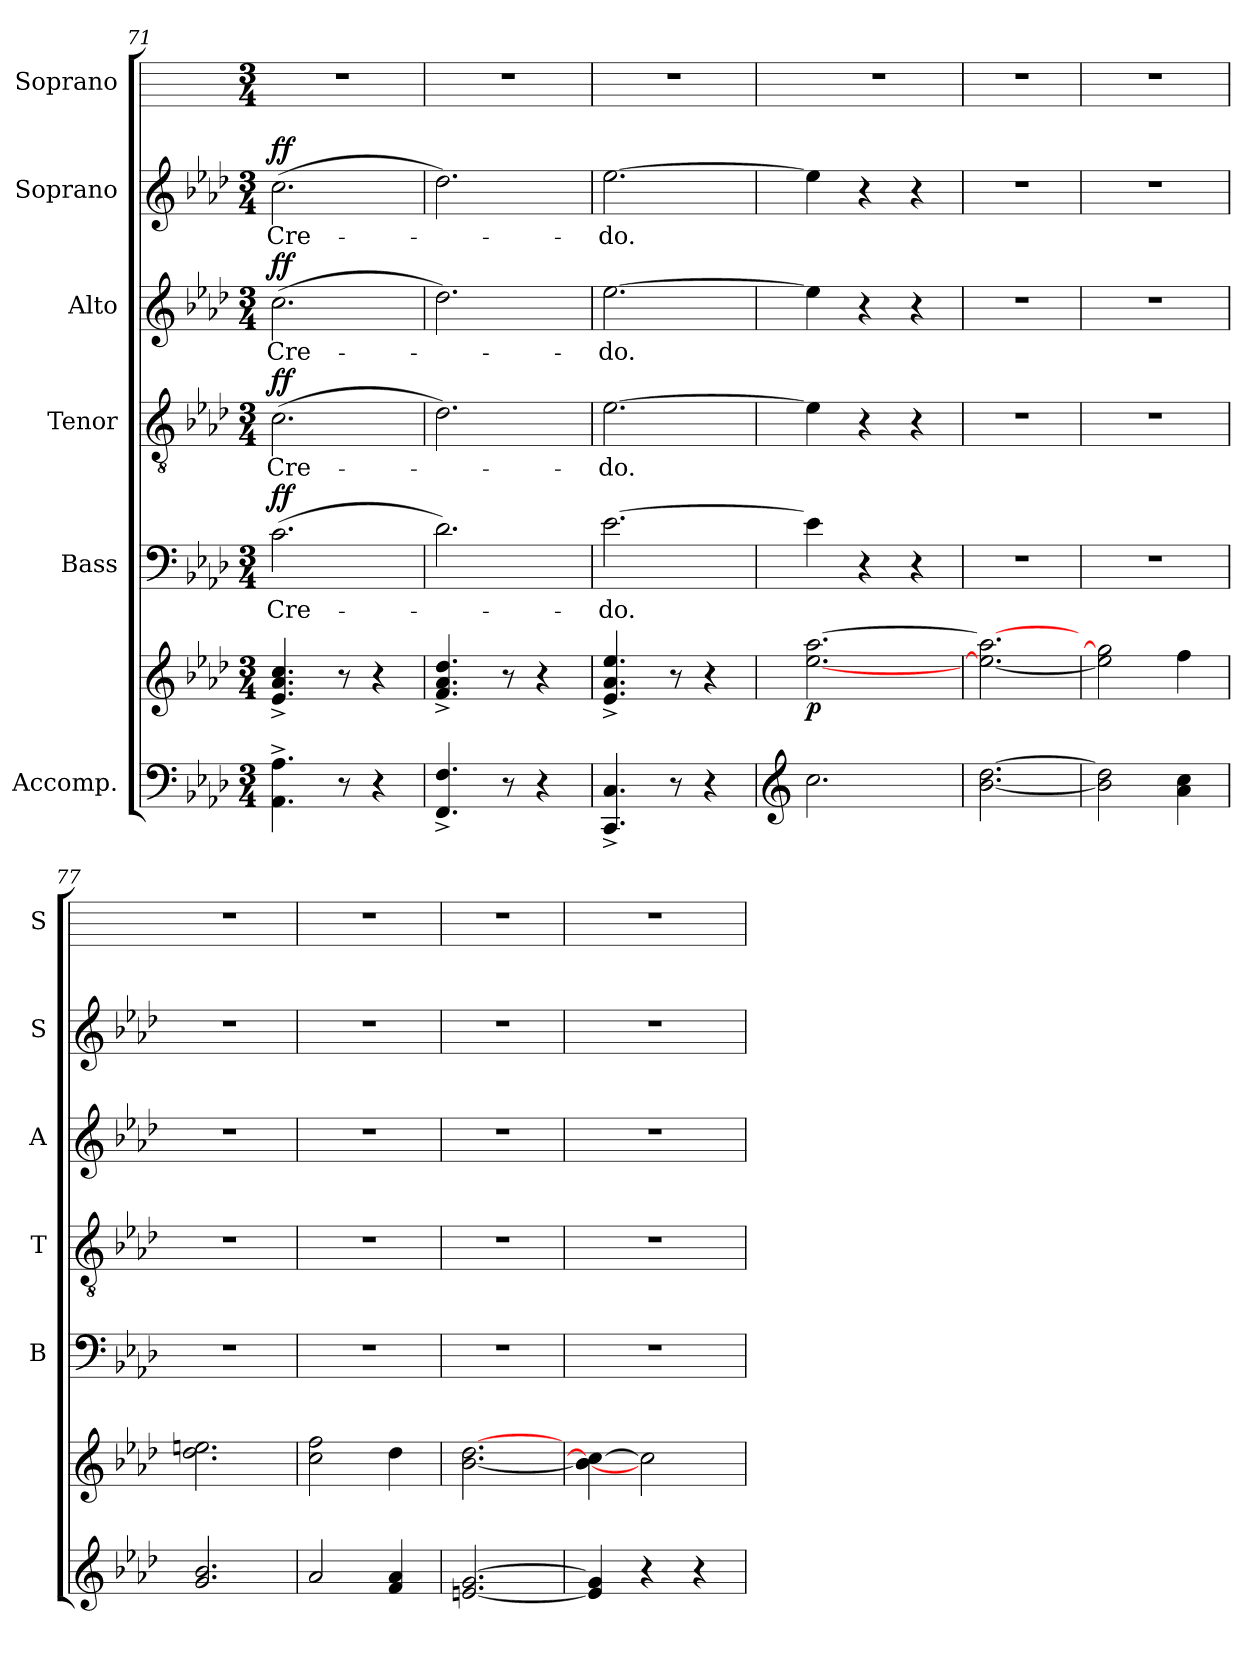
**kern	**kern	**dynam	**kern	**text	**dynam	**kern	**text	**dynam	**kern	**text	**dynam	**kern	**text	**dynam	**kern
*part6	*part6	*part6	*part5	*part5	*part5	*part4	*part4	*part4	*part3	*part3	*part3	*part2	*part2	*part2	*part1
*staff7	*staff6	*staff6/7	*staff5	*staff5	*staff5	*staff4	*staff4	*staff4	*staff3	*staff3	*staff3	*staff2	*staff2	*staff2	*staff1
*I"Accomp.	*	*	*I"Bass	*	*	*I"Tenor	*	*	*I"Alto	*	*	*I"Soprano	*	*	*I"Soprano
*	*	*	*I'B	*	*	*I'T	*	*	*I'A	*	*	*I'S	*	*	*I'S
*clefF4	*clefG2	*	*clefF4	*	*	*clefGv2	*	*	*clefG2	*	*	*clefG2	*	*	*
*k[b-e-a-d-]	*k[b-e-a-d-]	*	*k[b-e-a-d-]	*	*	*k[b-e-a-d-]	*	*	*k[b-e-a-d-]	*	*	*k[b-e-a-d-]	*	*	*
*A-:	*A-:	*	*A-:	*	*	*A-:	*	*	*A-:	*	*	*A-:	*	*	*
*M3/4	*M3/4	*	*M3/4	*	*	*M3/4	*	*	*M3/4	*	*	*M3/4	*	*	*M3/4
=71	=71	=71	=71	=71	=71	=71	=71	=71	=71	=71	=71	=71	=71	=71	=71
!	!	!	!	!LO:LY:b	!LO:DY:b	!	!LO:LY:b	!LO:DY:b	!	!LO:LY:b	!LO:DY:b	!	!LO:LY:b	!LO:DY:b	!
4.AA-^ 4.A-^	4.e-^ 4.a-^ 4.cc^	.	(>2.c	Cre-	ff	(>2.c	Cre-	ff	(>2.cc	Cre-	ff	(>2.cc	Cre-	ff	2.r
8r	8r	.	.	.	.	.	.	.	.	.	.	.	.	.	.
4r	4r	.	.	.	.	.	.	.	.	.	.	.	.	.	.
=72	=72	=72	=72	=72	=72	=72	=72	=72	=72	=72	=72	=72	=72	=72	=72
4.FF^ 4.F^	4.f^ 4.a-^ 4.dd-^	.	2.d-)	.	.	2.d-)	.	.	2.dd-)	.	.	2.dd-)	.	.	2.r
8r	8r	.	.	.	.	.	.	.	.	.	.	.	.	.	.
4r	4r	.	.	.	.	.	.	.	.	.	.	.	.	.	.
=73	=73	=73	=73	=73	=73	=73	=73	=73	=73	=73	=73	=73	=73	=73	=73
!	!	!	!	!LO:LY:b	!	!	!LO:LY:b	!	!	!LO:LY:b	!	!	!LO:LY:b	!	!
4.CC^ 4.C^	4.e-^ 4.a-^ 4.ee-^	.	[2.e-	do.	.	[2.e-	do.	.	[2.ee-	do.	.	[2.ee-	do.	.	2.r
8r	8r	.	.	.	.	.	.	.	.	.	.	.	.	.	.
4r	4r	.	.	.	.	.	.	.	.	.	.	.	.	.	.
=74	=74	=74	=74	=74	=74	=74	=74	=74	=74	=74	=74	=74	=74	=74	=74
*clefG2	*	*	*	*	*	*	*	*	*	*	*	*	*	*	*
!	!	!LO:DY:b	!	!	!	!	!	!	!	!	!	!	!	!	!
2.cc	[2.ee- [2.aa-	p	4e-]	.	.	4e-]	.	.	4ee-]	.	.	4ee-]	.	.	2.r
.	.	.	4r	.	.	4r	.	.	4r	.	.	4r	.	.	.
.	.	.	4r	.	.	4r	.	.	4r	.	.	4r	.	.	.
=75	=75	=75	=75	=75	=75	=75	=75	=75	=75	=75	=75	=75	=75	=75	=75
!	!	!	!LO:N:vis=1	!	!	!LO:N:vis=1	!	!	!LO:N:vis=1	!	!	!LO:N:vis=1	!	!	!
[2.b- [2.dd-	2.ee_ 2.aa-_	.	2.r	.	.	2.r	.	.	2.r	.	.	2.r	.	.	2.r
=76	=76	=76	=76	=76	=76	=76	=76	=76	=76	=76	=76	=76	=76	=76	=76
!	!	!	!LO:N:vis=1	!	!	!LO:N:vis=1	!	!	!LO:N:vis=1	!	!	!LO:N:vis=1	!	!	!
2b-] 2dd-]	2ee] 2gg]	.	2.r	.	.	2.r	.	.	2.r	.	.	2.r	.	.	2.r
4a- 4cc	4ff	.	.	.	.	.	.	.	.	.	.	.	.	.	.
=77	=77	=77	=77	=77	=77	=77	=77	=77	=77	=77	=77	=77	=77	=77	=77
!	!	!	!LO:N:vis=1	!	!	!LO:N:vis=1	!	!	!LO:N:vis=1	!	!	!LO:N:vis=1	!	!	!
2.g 2.b-	2.dd- 2.een	.	2.r	.	.	2.r	.	.	2.r	.	.	2.r	.	.	2.r
=78	=78	=78	=78	=78	=78	=78	=78	=78	=78	=78	=78	=78	=78	=78	=78
!	!	!	!LO:N:vis=1	!	!	!LO:N:vis=1	!	!	!LO:N:vis=1	!	!	!LO:N:vis=1	!	!	!
2a-	2cc 2ff	.	2.r	.	.	2.r	.	.	2.r	.	.	2.r	.	.	2.r
4f 4a-	4dd-	.	.	.	.	.	.	.	.	.	.	.	.	.	.
=79	=79	=79	=79	=79	=79	=79	=79	=79	=79	=79	=79	=79	=79	=79	=79
!	!	!	!LO:N:vis=1	!	!	!LO:N:vis=1	!	!	!LO:N:vis=1	!	!	!LO:N:vis=1	!	!	!
[2.en [2.g	[2.b- [2.dd-	.	2.r	.	.	2.r	.	.	2.r	.	.	2.r	.	.	2.r
=80	=80	=80	=80	=80	=80	=80	=80	=80	=80	=80	=80	=80	=80	=80	=80
!	!	!	!LO:N:vis=1	!	!	!LO:N:vis=1	!	!	!LO:N:vis=1	!	!	!LO:N:vis=1	!	!	!
4e] 4g]	4b-_ 4cc_	.	2.r	.	.	2.r	.	.	2.r	.	.	2.r	.	.	2.r
4r	2cc]	.	.	.	.	.	.	.	.	.	.	.	.	.	.
4r	.	.	.	.	.	.	.	.	.	.	.	.	.	.	.
=	=	=	=	=	=	=	=	=	=	=	=	=	=	=	=
*-	*-	*-	*-	*-	*-	*-	*-	*-	*-	*-	*-	*-	*-	*-	*-
